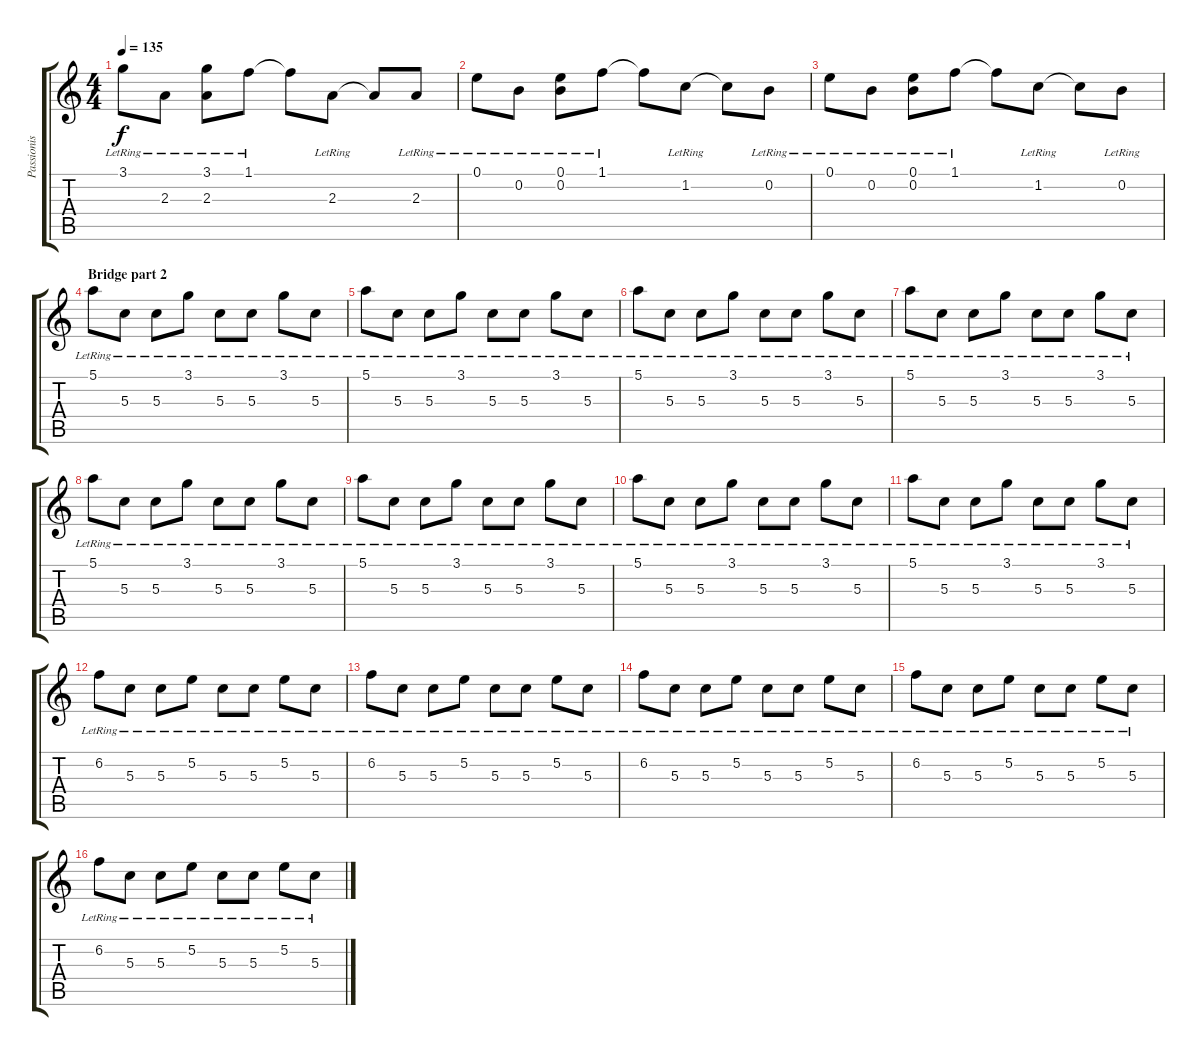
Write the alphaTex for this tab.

\track ("Passionis Piano" "Passionis ") {instrument brightacousticpiano}
\staff {score tabs}
\tuning (E5 B4 G4 D4 A3 D2) {hide}
\ts (4 4)
\tempo 135
\clef g2
\ks c
3.1{lr}.8{dy f} 2.3{lr}.8 (3.1{lr} 2.3{lr}).8 1.1{lr}.8 1.1{t}.8 2.3{lr}.8 2.3{t}.8 2.3{lr}.8 |
0.1{lr}.8 0.2{lr}.8 (0.1{lr} 0.2{lr}).8 1.1{lr}.8 1.1{t}.8 1.2{lr}.8 1.2{t}.8 0.2{lr}.8 |
0.1{lr}.8 0.2{lr}.8 (0.1{lr} 0.2).8 1.1{lr}.8 1.1{t}.8 1.2{lr}.8 1.2{t}.8 0.2{lr}.8 |
\section ("" "Bridge part 2")
5.1{lr}.8{volume 15} 5.3{lr}.8 5.3{lr}.8 3.1{lr}.8 5.3{lr}.8 5.3{lr}.8 3.1{lr}.8 5.3{lr}.8 |
5.1{lr}.8 5.3{lr}.8 5.3{lr}.8 3.1{lr}.8 5.3{lr}.8 5.3{lr}.8 3.1{lr}.8 5.3{lr}.8 |
5.1{lr}.8 5.3{lr}.8 5.3{lr}.8 3.1{lr}.8 5.3{lr}.8 5.3{lr}.8 3.1{lr}.8 5.3{lr}.8 |
5.1{lr}.8 5.3{lr}.8 5.3{lr}.8 3.1{lr}.8 5.3{lr}.8 5.3{lr}.8 3.1{lr}.8 5.3{lr}.8 |
5.1{lr}.8 5.3{lr}.8 5.3{lr}.8 3.1{lr}.8 5.3{lr}.8 5.3{lr}.8 3.1{lr}.8 5.3{lr}.8 |
5.1{lr}.8 5.3{lr}.8 5.3{lr}.8 3.1{lr}.8 5.3{lr}.8 5.3{lr}.8 3.1{lr}.8 5.3{lr}.8 |
5.1{lr}.8 5.3{lr}.8 5.3{lr}.8 3.1{lr}.8 5.3{lr}.8 5.3{lr}.8 3.1{lr}.8 5.3{lr}.8 |
5.1{lr}.8 5.3{lr}.8 5.3{lr}.8 3.1{lr}.8 5.3{lr}.8 5.3{lr}.8 3.1{lr}.8 5.3{lr}.8 |
6.2{lr}.8{volume 15} 5.3{lr}.8 5.3{lr}.8 5.2{lr}.8 5.3{lr}.8 5.3{lr}.8 5.2{lr}.8 5.3{lr}.8 |
6.2{lr}.8 5.3{lr}.8 5.3{lr}.8 5.2{lr}.8 5.3{lr}.8 5.3{lr}.8 5.2{lr}.8 5.3{lr}.8 |
6.2{lr}.8 5.3{lr}.8 5.3{lr}.8 5.2{lr}.8 5.3{lr}.8 5.3{lr}.8 5.2{lr}.8 5.3{lr}.8 |
6.2{lr}.8 5.3{lr}.8 5.3{lr}.8 5.2{lr}.8 5.3{lr}.8 5.3{lr}.8 5.2{lr}.8 5.3{lr}.8 |
6.2{lr}.8 5.3{lr}.8 5.3{lr}.8 5.2{lr}.8 5.3{lr}.8 5.3{lr}.8 5.2{lr}.8 5.3{lr}.8
